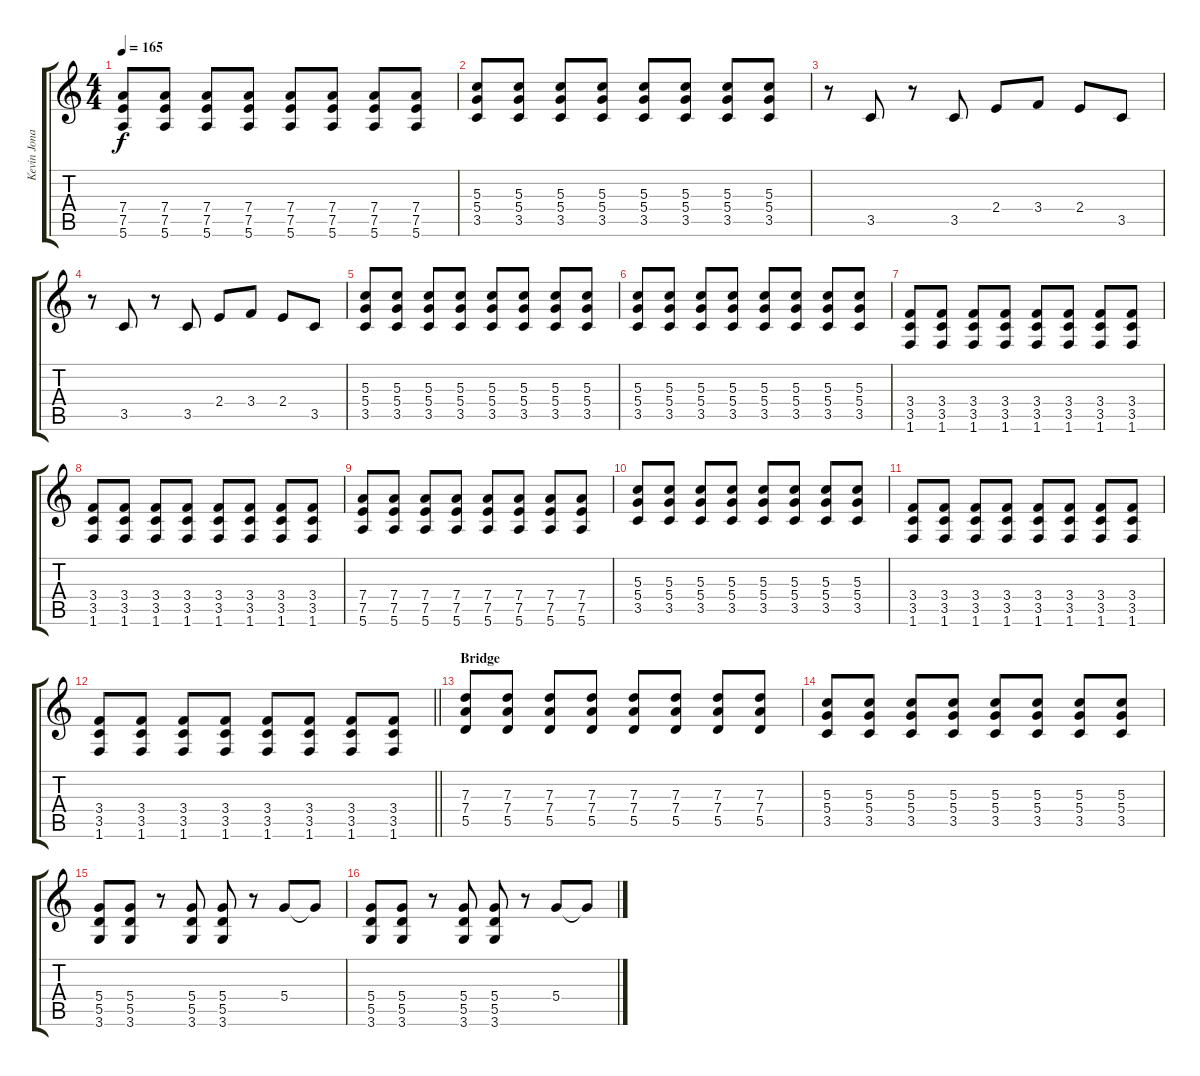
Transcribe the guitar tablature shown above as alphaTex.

\track ("Kevin Jonas" "Kevin Jona") {instrument distortionguitar}
\staff {score tabs}
\tuning (E4 B3 G3 D3 A2 E2) {hide}
\ts (4 4)
\tempo 165
\clef g2
\ks c
(7.4 7.5 5.6).8{dy f} (7.4 7.5 5.6).8 (7.4 7.5 5.6).8 (7.4 7.5 5.6).8 (7.4 7.5 5.6).8 (7.4 7.5 5.6).8 (7.4 7.5 5.6).8 (7.4 7.5 5.6).8 |
(5.3 5.4 3.5).8 (5.3 5.4 3.5).8 (5.3 5.4 3.5).8 (5.3 5.4 3.5).8 (5.3 5.4 3.5).8 (5.3 5.4 3.5).8 (5.3 5.4 3.5).8 (5.3 5.4 3.5).8 |
r.8 3.5.8 r.8 3.5.8 2.4.8 3.4.8 2.4.8 3.5.8 |
r.8 3.5.8 r.8 3.5.8 2.4.8 3.4.8 2.4.8 3.5.8 |
(5.3 5.4 3.5).8 (5.3 5.4 3.5).8 (5.3 5.4 3.5).8 (5.3 5.4 3.5).8 (5.3 5.4 3.5).8 (5.3 5.4 3.5).8 (5.3 5.4 3.5).8 (5.3 5.4 3.5).8 |
(5.3 5.4 3.5).8 (5.3 5.4 3.5).8 (5.3 5.4 3.5).8 (5.3 5.4 3.5).8 (5.3 5.4 3.5).8 (5.3 5.4 3.5).8 (5.3 5.4 3.5).8 (5.3 5.4 3.5).8 |
(3.4 3.5 1.6).8 (3.4 3.5 1.6).8 (3.4 3.5 1.6).8 (3.4 3.5 1.6).8 (3.4 3.5 1.6).8 (3.4 3.5 1.6).8 (3.4 3.5 1.6).8 (3.4 3.5 1.6).8 |
(3.4 3.5 1.6).8 (3.4 3.5 1.6).8 (3.4 3.5 1.6).8 (3.4 3.5 1.6).8 (3.4 3.5 1.6).8 (3.4 3.5 1.6).8 (3.4 3.5 1.6).8 (3.4 3.5 1.6).8 |
(7.4 7.5 5.6).8 (7.4 7.5 5.6).8 (7.4 7.5 5.6).8 (7.4 7.5 5.6).8 (7.4 7.5 5.6).8 (7.4 7.5 5.6).8 (7.4 7.5 5.6).8 (7.4 7.5 5.6).8 |
(5.3 5.4 3.5).8 (5.3 5.4 3.5).8 (5.3 5.4 3.5).8 (5.3 5.4 3.5).8 (5.3 5.4 3.5).8 (5.3 5.4 3.5).8 (5.3 5.4 3.5).8 (5.3 5.4 3.5).8 |
(3.4 3.5 1.6).8 (3.4 3.5 1.6).8 (3.4 3.5 1.6).8 (3.4 3.5 1.6).8 (3.4 3.5 1.6).8 (3.4 3.5 1.6).8 (3.4 3.5 1.6).8 (3.4 3.5 1.6).8 |
\barLineRight lightlight
(3.4 3.5 1.6).8 (3.4 3.5 1.6).8 (3.4 3.5 1.6).8 (3.4 3.5 1.6).8 (3.4 3.5 1.6).8 (3.4 3.5 1.6).8 (3.4 3.5 1.6).8 (3.4 3.5 1.6).8 |
\section ("" "Bridge")
(7.3 7.4 5.5).8 (7.3 7.4 5.5).8 (7.3 7.4 5.5).8 (7.3 7.4 5.5).8 (7.3 7.4 5.5).8 (7.3 7.4 5.5).8 (7.3 7.4 5.5).8 (7.3 7.4 5.5).8 |
(5.3 5.4 3.5).8 (5.3 5.4 3.5).8 (5.3 5.4 3.5).8 (5.3 5.4 3.5).8 (5.3 5.4 3.5).8 (5.3 5.4 3.5).8 (5.3 5.4 3.5).8 (5.3 5.4 3.5).8 |
(5.4 5.5 3.6).8 (5.4 5.5 3.6).8 r.8 (5.4 5.5 3.6).8 (5.4 5.5 3.6).8 r.8 5.4.8 5.4{t}.8 |
(5.4 5.5 3.6).8 (5.4 5.5 3.6).8 r.8 (5.4 5.5 3.6).8 (5.4 5.5 3.6).8 r.8 5.4.8 5.4{t}.8
